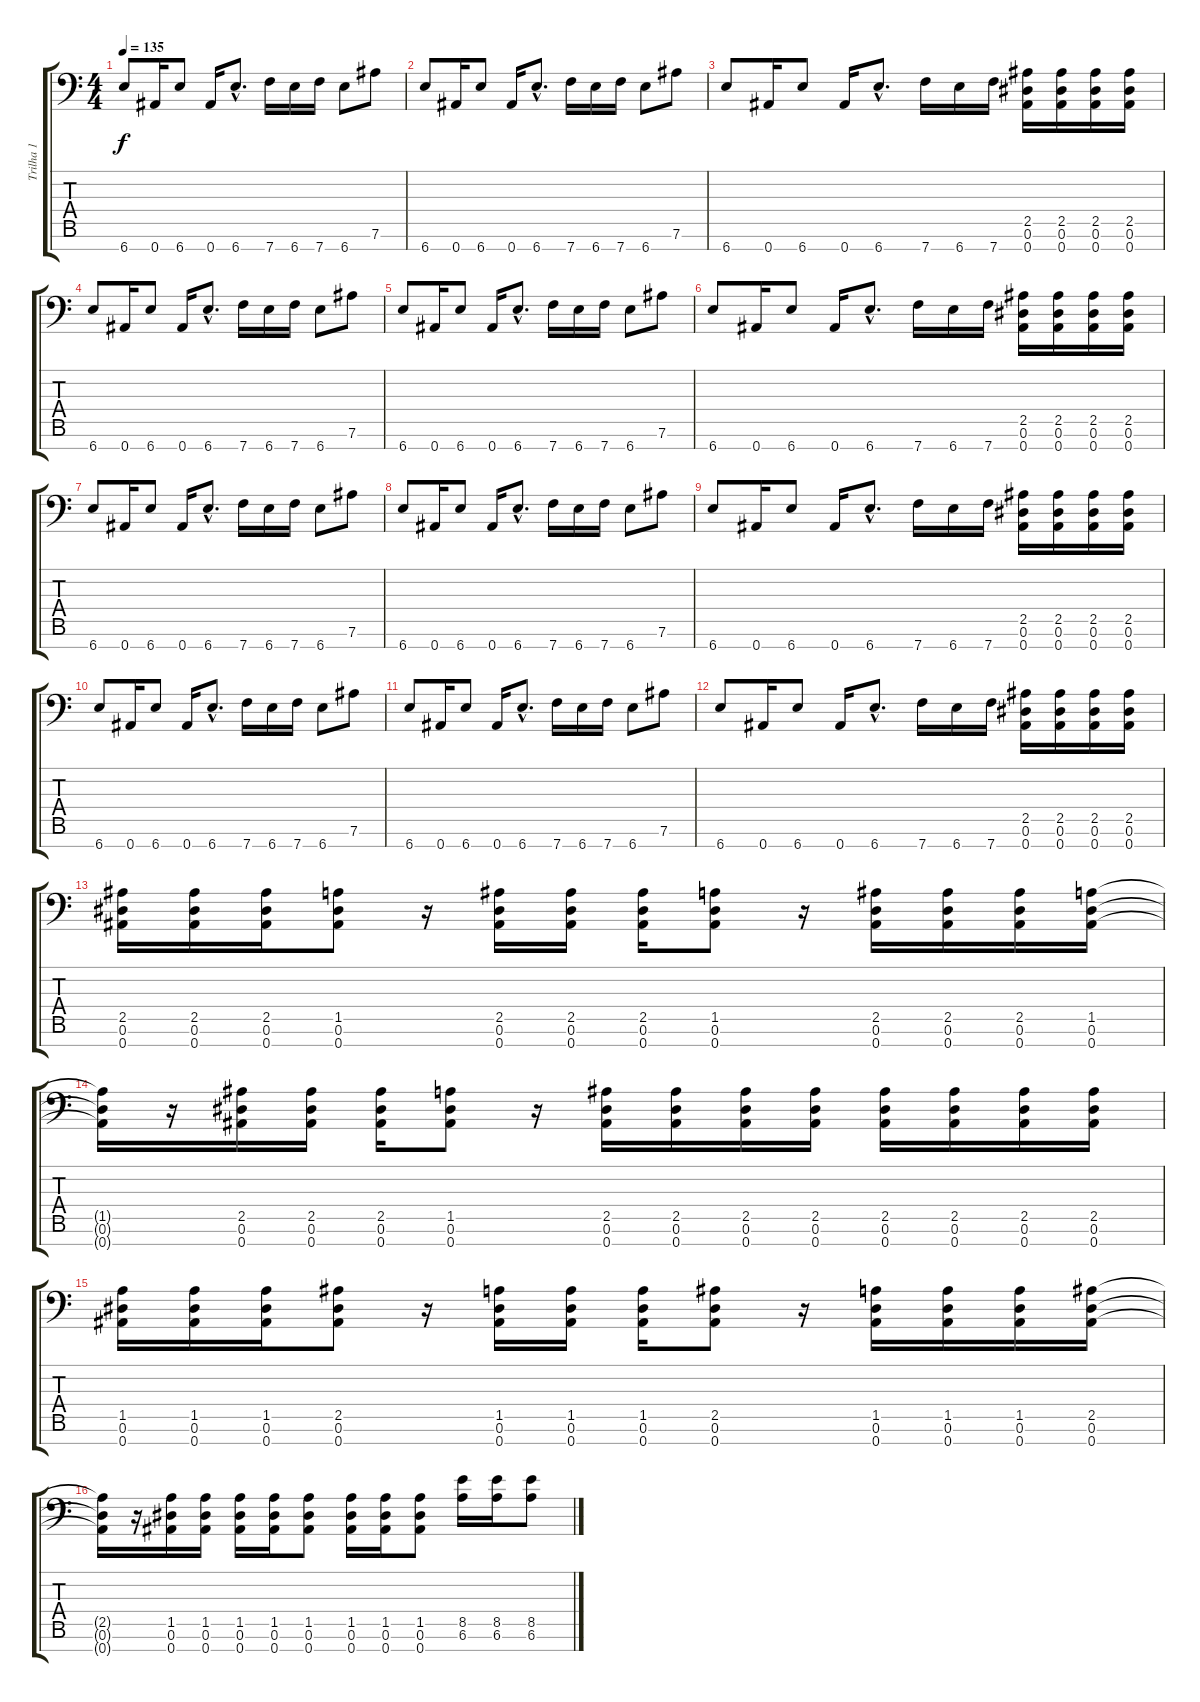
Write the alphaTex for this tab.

\track ("Trilha 1" "Trilha 1") {instrument distortionguitar}
\staff {score tabs}
\tuning (Eb4 Bb3 Gb3 Db3 Ab2 Eb2 Bb1) {hide}
\ts (4 4)
\tempo 135
\clef f4
\ks c
6.7.8{dy f instrument distortionguitar} 0.7.16 6.7.8 0.7.16 6.7{hac}.8{d} 7.7.16 6.7.16 7.7.16 6.7.8 7.6.8 |
6.7.8 0.7.16 6.7.8 0.7.16 6.7{hac}.8{d} 7.7.16 6.7.16 7.7.16 6.7.8 7.6.8 |
6.7.8 0.7.16 6.7.8 0.7.16 6.7{hac}.8{d} 7.7.16 6.7.16 7.7.16 (2.5 0.6 0.7).16 (2.5 0.6 0.7).16 (2.5 0.6 0.7).16 (2.5 0.6 0.7).16 |
6.7.8 0.7.16 6.7.8 0.7.16 6.7{hac}.8{d} 7.7.16 6.7.16 7.7.16 6.7.8 7.6.8 |
6.7.8 0.7.16 6.7.8 0.7.16 6.7{hac}.8{d} 7.7.16 6.7.16 7.7.16 6.7.8 7.6.8 |
6.7.8 0.7.16 6.7.8 0.7.16 6.7{hac}.8{d} 7.7.16 6.7.16 7.7.16 (2.5 0.6 0.7).16 (2.5 0.6 0.7).16 (2.5 0.6 0.7).16 (2.5 0.6 0.7).16 |
6.7.8 0.7.16 6.7.8 0.7.16 6.7{hac}.8{d} 7.7.16 6.7.16 7.7.16 6.7.8 7.6.8 |
6.7.8 0.7.16 6.7.8 0.7.16 6.7{hac}.8{d} 7.7.16 6.7.16 7.7.16 6.7.8 7.6.8 |
6.7.8 0.7.16 6.7.8 0.7.16 6.7{hac}.8{d} 7.7.16 6.7.16 7.7.16 (2.5 0.6 0.7).16 (2.5 0.6 0.7).16 (2.5 0.6 0.7).16 (2.5 0.6 0.7).16 |
6.7.8 0.7.16 6.7.8 0.7.16 6.7{hac}.8{d} 7.7.16 6.7.16 7.7.16 6.7.8 7.6.8 |
6.7.8 0.7.16 6.7.8 0.7.16 6.7{hac}.8{d} 7.7.16 6.7.16 7.7.16 6.7.8 7.6.8 |
6.7.8 0.7.16 6.7.8 0.7.16 6.7{hac}.8{d} 7.7.16 6.7.16 7.7.16 (2.5 0.6 0.7).16 (2.5 0.6 0.7).16 (2.5 0.6 0.7).16 (2.5 0.6 0.7).16 |
(2.5 0.6 0.7).16 (2.5 0.6 0.7).16 (2.5 0.6 0.7).16 (1.5 0.6 0.7).8 r.16 (2.5 0.6 0.7).16 (2.5 0.6 0.7).16 (2.5 0.6 0.7).16 (1.5 0.6 0.7).8 r.16 (2.5 0.6 0.7).16 (2.5 0.6 0.7).16 (2.5 0.6 0.7).16 (1.5 0.6 0.7).16 |
(1.5{t} 0.6{t} 0.7{t}).16 r.16 (2.5 0.6 0.7).16 (2.5 0.6 0.7).16 (2.5 0.6 0.7).16 (1.5 0.6 0.7).8 r.16 (2.5 0.6 0.7).16 (2.5 0.6 0.7).16 (2.5 0.6 0.7).16 (2.5 0.6 0.7).16 (2.5 0.6 0.7).16 (2.5 0.6 0.7).16 (2.5 0.6 0.7).16 (2.5 0.6 0.7).16 |
(1.5 0.6 0.7).16 (1.5 0.6 0.7).16 (1.5 0.6 0.7).16 (2.5 0.6 0.7).8 r.16 (1.5 0.6 0.7).16 (1.5 0.6 0.7).16 (1.5 0.6 0.7).16 (2.5 0.6 0.7).8 r.16 (1.5 0.6 0.7).16 (1.5 0.6 0.7).16 (1.5 0.6 0.7).16 (2.5 0.6 0.7).16 |
(2.5{t} 0.6{t} 0.7{t}).16 r.16 (1.5 0.6 0.7).16 (1.5 0.6 0.7).16 (1.5 0.6 0.7).16 (1.5 0.6 0.7).16 (1.5 0.6 0.7).8 (1.5 0.6 0.7).16 (1.5 0.6 0.7).16 (1.5 0.6 0.7).8 (8.5 6.6).16 (8.5 6.6).16 (8.5 6.6).8
